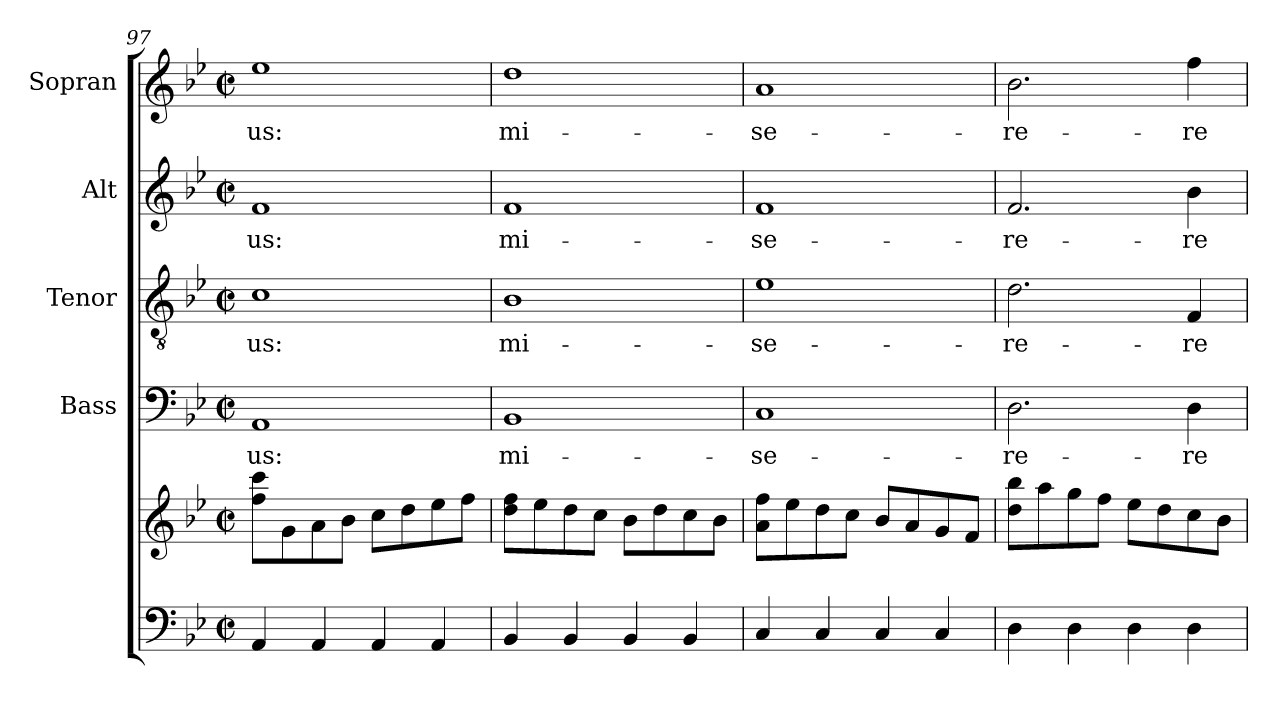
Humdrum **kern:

**kern	**kern	**kern	**text	**kern	**text	**kern	**text	**kern	**text
*part5	*part5	*part4	*part4	*part3	*part3	*part2	*part2	*part1	*part1
*staff6	*staff5	*staff4	*staff4	*staff3	*staff3	*staff2	*staff2	*staff1	*staff1
*	*	*I"Bass	*	*I"Tenor	*	*I"Alt	*	*I"Sopran	*
*	*	*I'B.	*	*I'T.	*	*I'A.	*	*I'S.	*
*clefF4	*clefG2	*clefF4	*	*clefGv2	*	*clefG2	*	*clefG2	*
*k[b-e-]	*k[b-e-]	*k[b-e-]	*	*k[b-e-]	*	*k[b-e-]	*	*k[b-e-]	*
*B-:	*B-:	*B-:	*	*B-:	*	*B-:	*	*B-:	*
*M2/2	*M2/2	*M2/2	*	*M2/2	*	*M2/2	*	*M2/2	*
*met(c|)	*met(c|)	*met(c|)	*	*met(c|)	*	*met(c|)	*	*met(c|)	*
=97	=97	=97	=97	=97	=97	=97	=97	=97	=97
!	!	!	!LO:LY:b	!	!LO:LY:b	!	!LO:LY:b	!	!LO:LY:b
4AA/	8ff\ 8ccc\L	1AA	-us:	1c	-us:	1f	-us:	1ee-	-us:
.	8g\	.	.	.	.	.	.	.	.
4AA/	8a\	.	.	.	.	.	.	.	.
.	8b-\J	.	.	.	.	.	.	.	.
4AA/	8cc\L	.	.	.	.	.	.	.	.
.	8dd\	.	.	.	.	.	.	.	.
4AA/	8ee-\	.	.	.	.	.	.	.	.
.	8ff\J	.	.	.	.	.	.	.	.
=98	=98	=98	=98	=98	=98	=98	=98	=98	=98
!	!	!	!LO:LY:b	!	!LO:LY:b	!	!LO:LY:b	!	!LO:LY:b
4BB-/	8dd\ 8ff\L	1BB-	mi-	1B-	mi-	1f	mi-	1dd	mi-
.	8ee-\	.	.	.	.	.	.	.	.
4BB-/	8dd\	.	.	.	.	.	.	.	.
.	8cc\J	.	.	.	.	.	.	.	.
4BB-/	8b-\L	.	.	.	.	.	.	.	.
.	8dd\	.	.	.	.	.	.	.	.
4BB-/	8cc\	.	.	.	.	.	.	.	.
.	8b-\J	.	.	.	.	.	.	.	.
!!LO:LB:g=z
=99	=99	=99	=99	=99	=99	=99	=99	=99	=99
!	!	!	!LO:LY:b	!	!LO:LY:b	!	!LO:LY:b	!	!LO:LY:b
4C/	8a\ 8ff\L	1C	-se-	1e-	-se-	1f	-se-	1a	-se-
.	8ee-\	.	.	.	.	.	.	.	.
4C/	8dd\	.	.	.	.	.	.	.	.
.	8cc\J	.	.	.	.	.	.	.	.
4C/	8b-/L	.	.	.	.	.	.	.	.
.	8a/	.	.	.	.	.	.	.	.
4C/	8g/	.	.	.	.	.	.	.	.
.	8f/J	.	.	.	.	.	.	.	.
=100	=100	=100	=100	=100	=100	=100	=100	=100	=100
!	!	!	!LO:LY:b	!	!LO:LY:b	!	!LO:LY:b	!	!LO:LY:b
4D\	8dd\ 8bb-\L	2.D\	-re-	2.d\	-re-	2.f/	-re-	2.b-\	-re-
.	8aa\	.	.	.	.	.	.	.	.
4D\	8gg\	.	.	.	.	.	.	.	.
.	8ff\J	.	.	.	.	.	.	.	.
4D\	8ee-\L	.	.	.	.	.	.	.	.
.	8dd\	.	.	.	.	.	.	.	.
!	!	!	!LO:LY:b	!	!LO:LY:b	!	!LO:LY:b	!	!LO:LY:b
4D\	8cc\	4D\	-re	4F/	-re	4b-\	-re	4ff\	-re
.	8b-\J	.	.	.	.	.	.	.	.
=	=	=	=	=	=	=	=	=	=
*-	*-	*-	*-	*-	*-	*-	*-	*-	*-
